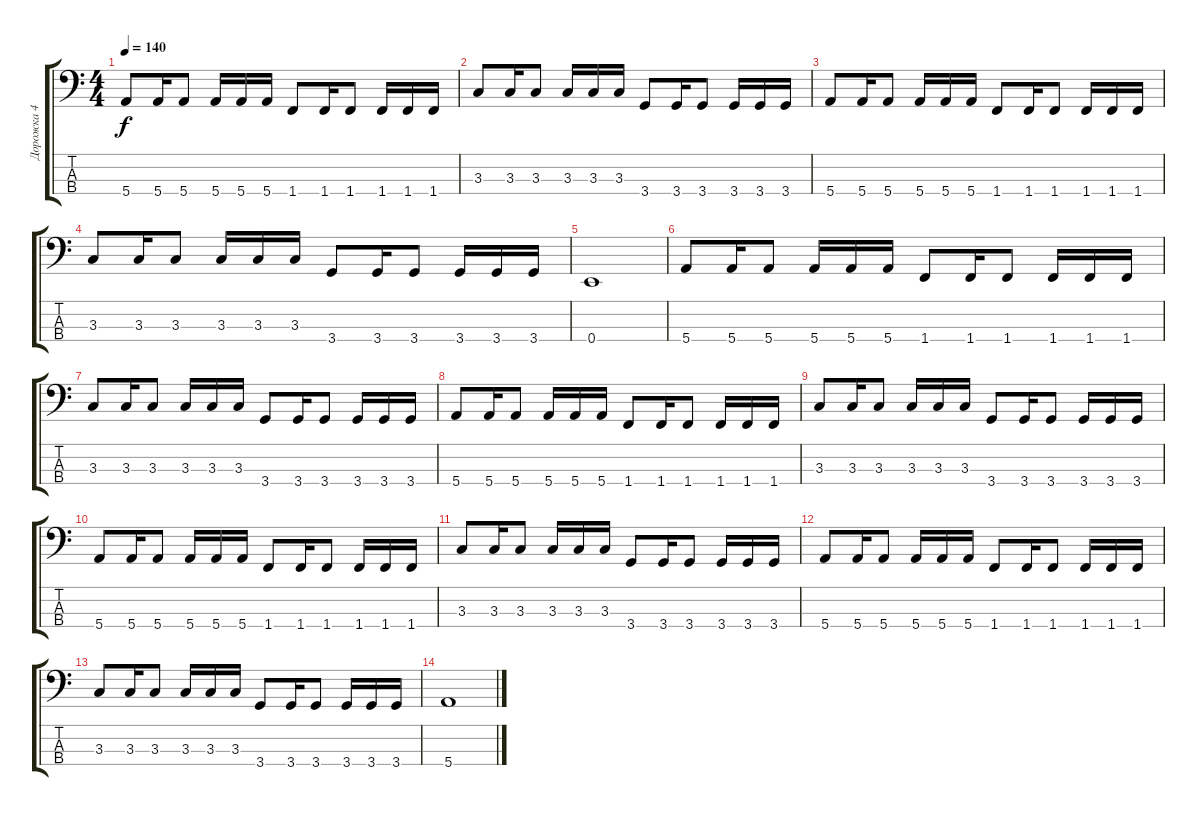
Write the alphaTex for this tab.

\track ("Дорожка 4" "Дорожка 4") {instrument electricbassfinger}
\staff {score tabs}
\tuning (G2 D2 A1 E1) {hide}
\ts (4 4)
\tempo 140
\clef f4
\ks c
5.4.8{dy f} 5.4.16 5.4.8 5.4.16 5.4.16 5.4.16 1.4.8 1.4.16 1.4.8 1.4.16 1.4.16 1.4.16 |
3.3.8 3.3.16 3.3.8 3.3.16 3.3.16 3.3.16 3.4.8 3.4.16 3.4.8 3.4.16 3.4.16 3.4.16 |
5.4.8 5.4.16 5.4.8 5.4.16 5.4.16 5.4.16 1.4.8 1.4.16 1.4.8 1.4.16 1.4.16 1.4.16 |
3.3.8 3.3.16 3.3.8 3.3.16 3.3.16 3.3.16 3.4.8 3.4.16 3.4.8 3.4.16 3.4.16 3.4.16 |
0.4.1 |
5.4.8 5.4.16 5.4.8 5.4.16 5.4.16 5.4.16 1.4.8 1.4.16 1.4.8 1.4.16 1.4.16 1.4.16 |
3.3.8 3.3.16 3.3.8 3.3.16 3.3.16 3.3.16 3.4.8 3.4.16 3.4.8 3.4.16 3.4.16 3.4.16 |
5.4.8 5.4.16 5.4.8 5.4.16 5.4.16 5.4.16 1.4.8 1.4.16 1.4.8 1.4.16 1.4.16 1.4.16 |
3.3.8 3.3.16 3.3.8 3.3.16 3.3.16 3.3.16 3.4.8 3.4.16 3.4.8 3.4.16 3.4.16 3.4.16 |
5.4.8 5.4.16 5.4.8 5.4.16 5.4.16 5.4.16 1.4.8 1.4.16 1.4.8 1.4.16 1.4.16 1.4.16 |
3.3.8 3.3.16 3.3.8 3.3.16 3.3.16 3.3.16 3.4.8 3.4.16 3.4.8 3.4.16 3.4.16 3.4.16 |
5.4.8 5.4.16 5.4.8 5.4.16 5.4.16 5.4.16 1.4.8 1.4.16 1.4.8 1.4.16 1.4.16 1.4.16 |
3.3.8 3.3.16 3.3.8 3.3.16 3.3.16 3.3.16 3.4.8 3.4.16 3.4.8 3.4.16 3.4.16 3.4.16 |
5.4.1
